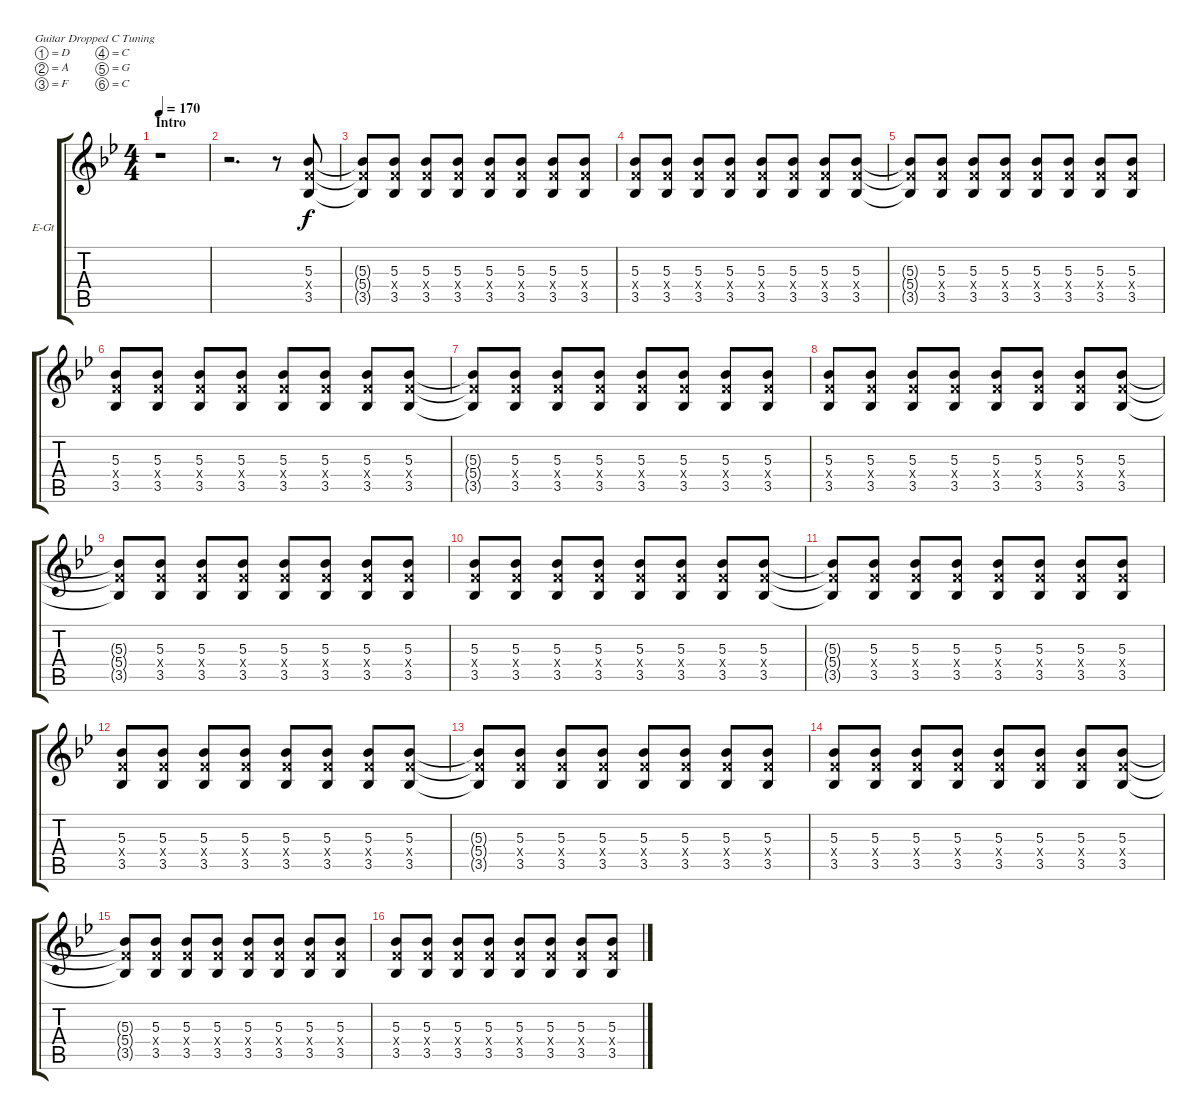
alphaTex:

\defaultSystemsLayout 4
\bracketExtendMode groupsimilarinstruments
\firstSystemTrackNameOrientation horizontal
\otherSystemsTrackNameOrientation horizontal
\track ("Guitar 3" "E-Gt") {instrument distortionguitar}
\staff {score tabs}
\tuning (D4 A3 F3 C3 G2 C2)
\ts (4 4)
\section ("" "Intro")
\tempo 170
\clef g2
\ks bb
r.1{dy f instrument distortionguitar} |
r.2{d} r.8 (3.5 5.4{x} 5.3).8 |
(3.5{t} 5.4{x t} 5.3{t}).8 (3.5 5.4{x} 5.3).8 (3.5 5.4{x} 5.3).8 (3.5 5.4{x} 5.3).8 (3.5 5.4{x} 5.3).8 (3.5 5.4{x} 5.3).8 (3.5 5.4{x} 5.3).8 (3.5 5.4{x} 5.3).8 |
(3.5 5.4{x} 5.3).8 (3.5 5.4{x} 5.3).8 (3.5 5.4{x} 5.3).8 (3.5 5.4{x} 5.3).8 (3.5 5.4{x} 5.3).8 (3.5 5.4{x} 5.3).8 (3.5 5.4{x} 5.3).8 (3.5 5.4{x} 5.3).8 |
(3.5{t} 5.4{x t} 5.3{t}).8 (3.5 5.4{x} 5.3).8 (3.5 5.4{x} 5.3).8 (3.5 5.4{x} 5.3).8 (3.5 5.4{x} 5.3).8 (3.5 5.4{x} 5.3).8 (3.5 5.4{x} 5.3).8 (3.5 5.4{x} 5.3).8 |
(3.5 5.4{x} 5.3).8 (3.5 5.4{x} 5.3).8 (3.5 5.4{x} 5.3).8 (3.5 5.4{x} 5.3).8 (3.5 5.4{x} 5.3).8 (3.5 5.4{x} 5.3).8 (3.5 5.4{x} 5.3).8 (3.5 5.4{x} 5.3).8 |
(3.5{t} 5.4{x t} 5.3{t}).8 (3.5 5.4{x} 5.3).8 (3.5 5.4{x} 5.3).8 (3.5 5.4{x} 5.3).8 (3.5 5.4{x} 5.3).8 (3.5 5.4{x} 5.3).8 (3.5 5.4{x} 5.3).8 (3.5 5.4{x} 5.3).8 |
(3.5 5.4{x} 5.3).8 (3.5 5.4{x} 5.3).8 (3.5 5.4{x} 5.3).8 (3.5 5.4{x} 5.3).8 (3.5 5.4{x} 5.3).8 (3.5 5.4{x} 5.3).8 (3.5 5.4{x} 5.3).8 (3.5 5.4{x} 5.3).8 |
(3.5{t} 5.4{x t} 5.3{t}).8 (3.5 5.4{x} 5.3).8 (3.5 5.4{x} 5.3).8 (3.5 5.4{x} 5.3).8 (3.5 5.4{x} 5.3).8 (3.5 5.4{x} 5.3).8 (3.5 5.4{x} 5.3).8 (3.5 5.4{x} 5.3).8 |
(3.5 5.4{x} 5.3).8 (3.5 5.4{x} 5.3).8 (3.5 5.4{x} 5.3).8 (3.5 5.4{x} 5.3).8 (3.5 5.4{x} 5.3).8 (3.5 5.4{x} 5.3).8 (3.5 5.4{x} 5.3).8 (3.5 5.4{x} 5.3).8 |
(3.5{t} 5.4{x t} 5.3{t}).8 (3.5 5.4{x} 5.3).8 (3.5 5.4{x} 5.3).8 (3.5 5.4{x} 5.3).8 (3.5 5.4{x} 5.3).8 (3.5 5.4{x} 5.3).8 (3.5 5.4{x} 5.3).8 (3.5 5.4{x} 5.3).8 |
(3.5 5.4{x} 5.3).8 (3.5 5.4{x} 5.3).8 (3.5 5.4{x} 5.3).8 (3.5 5.4{x} 5.3).8 (3.5 5.4{x} 5.3).8 (3.5 5.4{x} 5.3).8 (3.5 5.4{x} 5.3).8 (3.5 5.4{x} 5.3).8 |
(3.5{t} 5.4{x t} 5.3{t}).8 (3.5 5.4{x} 5.3).8 (3.5 5.4{x} 5.3).8 (3.5 5.4{x} 5.3).8 (3.5 5.4{x} 5.3).8 (3.5 5.4{x} 5.3).8 (3.5 5.4{x} 5.3).8 (3.5 5.4{x} 5.3).8 |
(3.5 5.4{x} 5.3).8 (3.5 5.4{x} 5.3).8 (3.5 5.4{x} 5.3).8 (3.5 5.4{x} 5.3).8 (3.5 5.4{x} 5.3).8 (3.5 5.4{x} 5.3).8 (3.5 5.4{x} 5.3).8 (3.5 5.4{x} 5.3).8 |
(3.5{t} 5.4{x t} 5.3{t}).8 (3.5 5.4{x} 5.3).8 (3.5 5.4{x} 5.3).8 (3.5 5.4{x} 5.3).8 (3.5 5.4{x} 5.3).8 (3.5 5.4{x} 5.3).8 (3.5 5.4{x} 5.3).8 (3.5 5.4{x} 5.3).8 |
(3.5 5.4{x} 5.3).8 (3.5 5.4{x} 5.3).8 (3.5 5.4{x} 5.3).8 (3.5 5.4{x} 5.3).8 (3.5 5.4{x} 5.3).8 (3.5 5.4{x} 5.3).8 (3.5 5.4{x} 5.3).8 (3.5 5.4{x} 5.3).8
